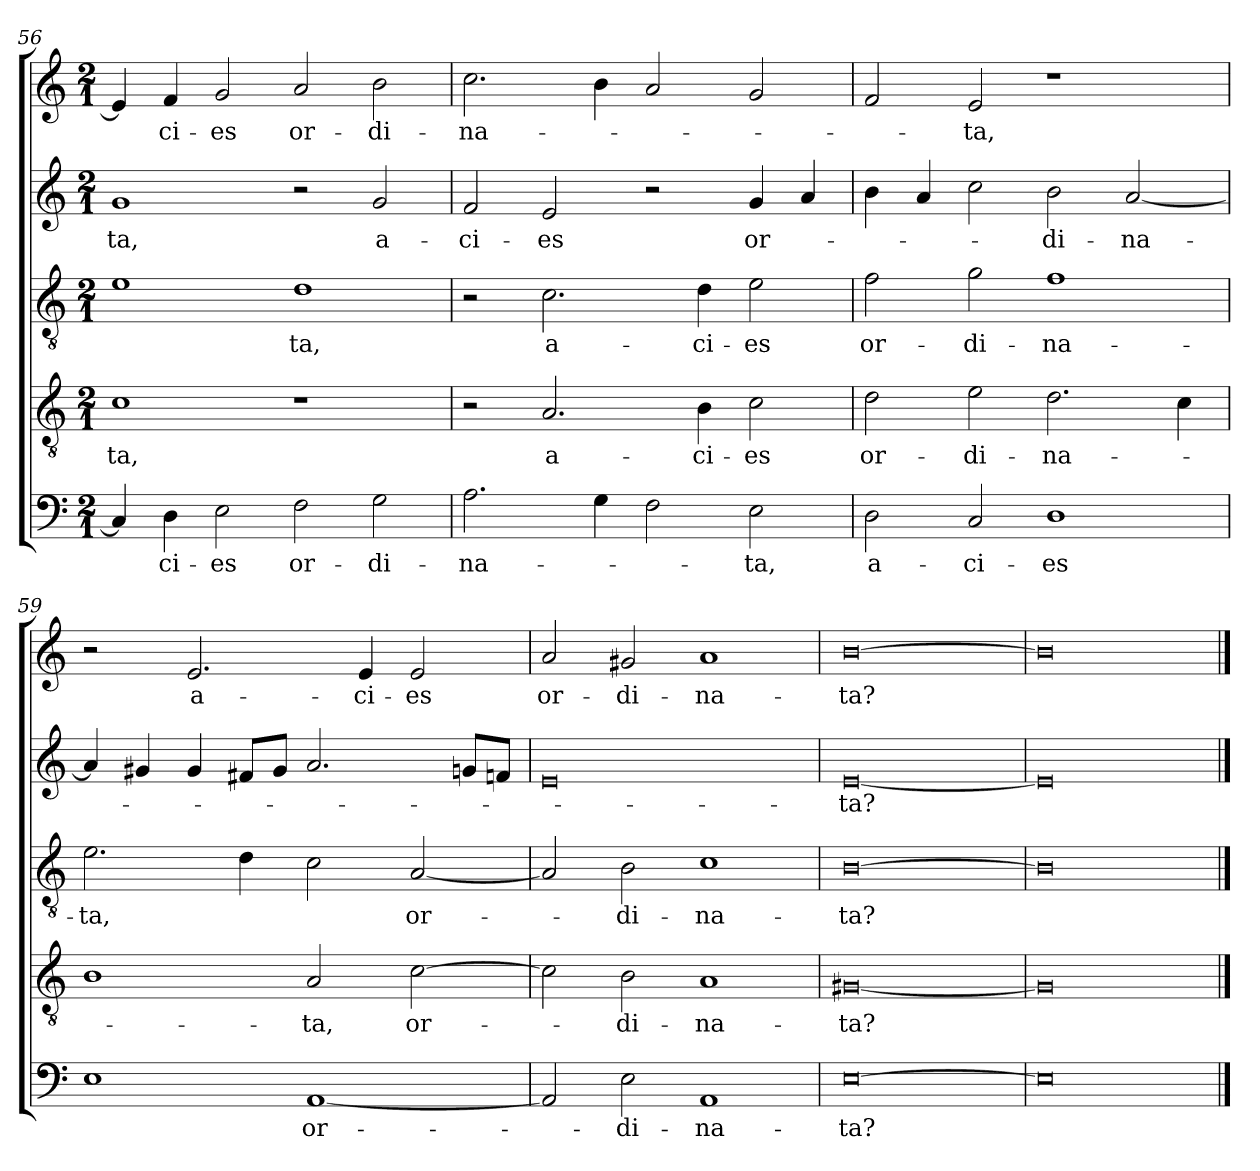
**kern	**text	**kern	**text	**kern	**text	**kern	**text	**kern	**text
*part5	*part5	*part4	*part4	*part3	*part3	*part2	*part2	*part1	*part1
*staff5	*staff5	*staff4	*staff4	*staff3	*staff3	*staff2	*staff2	*staff1	*staff1
*clefF4	*	*clefGv2	*	*clefGv2	*	*clefG2	*	*clefG2	*
*k[]	*	*k[]	*	*k[]	*	*k[]	*	*k[]	*
*C:	*	*C:	*	*C:	*	*C:	*	*C:	*
*M2/1	*	*M2/1	*	*M2/1	*	*M2/1	*	*M2/1	*
=56	=56	=56	=56	=56	=56	=56	=56	=56	=56
!	!	!	!LO:LY:b	!	!	!	!LO:LY:b	!	!
4C/]	.	1c	-ta,	1e	.	1g	-ta,	4e/]	.
!	!LO:LY:b	!	!	!	!	!	!	!	!LO:LY:b
4D\	-ci-	.	.	.	.	.	.	4f/	-ci-
!	!LO:LY:b	!	!	!	!	!	!	!	!LO:LY:b
2E\	-es	.	.	.	.	.	.	2g/	-es
!	!LO:LY:b	!	!	!	!LO:LY:b	!	!	!	!LO:LY:b
2F\	or-	1r	.	1d	-ta,	2r	.	2a/	or-
!	!LO:LY:b	!	!	!	!	!	!LO:LY:b	!	!LO:LY:b
2G\	-di-	.	.	.	.	2g/	a-	2b\	-di-
=57	=57	=57	=57	=57	=57	=57	=57	=57	=57
!	!LO:LY:b	!	!	!	!	!	!LO:LY:b	!	!LO:LY:b
2.A\	-na-	2r	.	2r	.	2f/	-ci-	2.cc\	-na-
!	!	!	!LO:LY:b	!	!LO:LY:b	!	!LO:LY:b	!	!
.	.	2.A/	a-	2.c\	a-	2e/	-es	.	.
4G\	.	.	.	.	.	.	.	4b\	.
2F\	.	.	.	.	.	2r	.	2a/	.
!	!	!	!LO:LY:b	!	!LO:LY:b	!	!	!	!
.	.	4B\	-ci-	4d\	-ci-	.	.	.	.
!	!LO:LY:b	!	!LO:LY:b	!	!LO:LY:b	!	!LO:LY:b	!	!
2E\	-ta,	2c\	-es	2e\	-es	4g/	or-	2g/	.
.	.	.	.	.	.	4a/	.	.	.
=58	=58	=58	=58	=58	=58	=58	=58	=58	=58
!	!LO:LY:b	!	!LO:LY:b	!	!LO:LY:b	!	!	!	!
2D\	a-	2d\	or-	2f\	or-	4b\	.	2f/	.
.	.	.	.	.	.	4a/	.	.	.
!	!LO:LY:b	!	!LO:LY:b	!	!LO:LY:b	!	!	!	!LO:LY:b
2C/	-ci-	2e\	-di-	2g\	-di-	2cc\	.	2e/	-ta,
!	!LO:LY:b	!	!LO:LY:b	!	!LO:LY:b	!	!LO:LY:b	!	!
1D	-es	2.d\	-na-	1f	-na-	2b\	-di-	1r	.
!	!	!	!	!	!	!	!LO:LY:b	!	!
.	.	.	.	.	.	[2a/	-na-	.	.
.	.	4c\	.	.	.	.	.	.	.
=59	=59	=59	=59	=59	=59	=59	=59	=59	=59
!	!	!	!	!	!LO:LY:b	!	!	!	!
1E	.	1B	.	2.e\	-ta,	4a/]	.	2r	.
.	.	.	.	.	.	4g#X/	.	.	.
!	!	!	!	!	!	!	!	!	!LO:LY:b
.	.	.	.	.	.	4g#/	.	2.e/	a-
.	.	.	.	4d\	.	8f#X/L	.	.	.
.	.	.	.	.	.	8g#/J	.	.	.
!	!LO:LY:b	!	!LO:LY:b	!	!	!	!	!	!
[1AA	or-	2A/	-ta,	2c\	.	2.a/	.	.	.
!	!	!	!	!	!	!	!	!	!LO:LY:b
.	.	.	.	.	.	.	.	4e/	-ci-
!	!	!	!LO:LY:b	!	!LO:LY:b	!	!	!	!LO:LY:b
.	.	[2c\	or-	[2A/	or-	.	.	2e/	-es
.	.	.	.	.	.	8g/L	.	.	.
.	.	.	.	.	.	8f/J	.	.	.
=60	=60	=60	=60	=60	=60	=60	=60	=60	=60
!	!	!	!	!	!	!	!	!	!LO:LY:b
2AA/]	.	2c\]	.	2A/]	.	0e	.	2a/	or-
!	!LO:LY:b	!	!LO:LY:b	!	!LO:LY:b	!	!	!	!LO:LY:b
2E\	-di-	2B\	-di-	2B\	-di-	.	.	2g#X/	-di-
!	!LO:LY:b	!	!LO:LY:b	!	!LO:LY:b	!	!	!	!LO:LY:b
1AA	-na-	1A	-na-	1c	-na-	.	.	1a	-na-
!!LO:LB:g=z
=61	=61	=61	=61	=61	=61	=61	=61	=61	=61
!	!LO:LY:b	!	!LO:LY:b	!	!LO:LY:b	!	!LO:LY:b	!	!LO:LY:b
[0E	-ta?	[0G#X	-ta?	[0B	-ta?	[0e	-ta?	[0b	-ta?
=62	=62	=62	=62	=62	=62	=62	=62	=62	=62
0E]	.	0G#]	.	0B]	.	0e]	.	0b]	.
==	==	==	==	==	==	==	==	==	==
*-	*-	*-	*-	*-	*-	*-	*-	*-	*-
